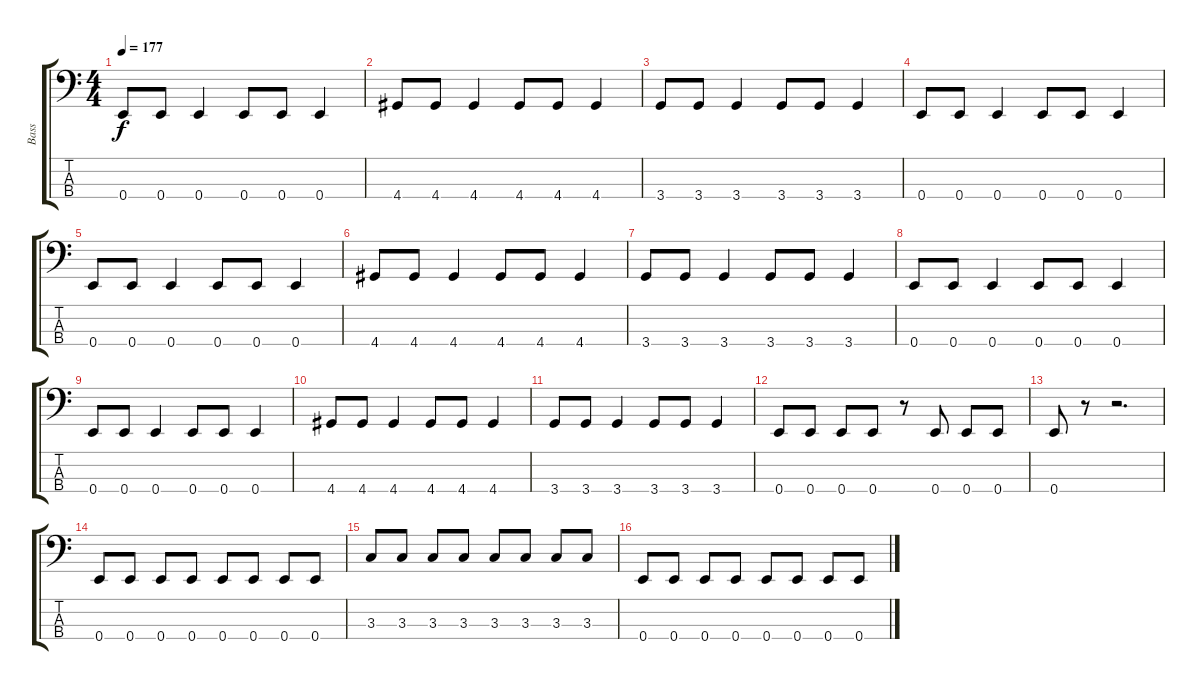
\track ("Bass" "Bass") {instrument electricbasspick}
\staff {score tabs}
\tuning (G2 D2 A1 E1) {hide}
\ts (4 4)
\tempo 177
\clef f4
\ks c
0.4.8{dy f} 0.4.8 0.4.4 0.4.8 0.4.8 0.4.4 |
4.4.8 4.4.8 4.4.4 4.4.8 4.4.8 4.4.4 |
3.4.8 3.4.8 3.4.4 3.4.8 3.4.8 3.4.4 |
0.4.8 0.4.8 0.4.4 0.4.8 0.4.8 0.4.4 |
0.4.8 0.4.8 0.4.4 0.4.8 0.4.8 0.4.4 |
4.4.8 4.4.8 4.4.4 4.4.8 4.4.8 4.4.4 |
3.4.8 3.4.8 3.4.4 3.4.8 3.4.8 3.4.4 |
0.4.8 0.4.8 0.4.4 0.4.8 0.4.8 0.4.4 |
0.4.8 0.4.8 0.4.4 0.4.8 0.4.8 0.4.4 |
4.4.8 4.4.8 4.4.4 4.4.8 4.4.8 4.4.4 |
3.4.8 3.4.8 3.4.4 3.4.8 3.4.8 3.4.4 |
0.4.8 0.4.8 0.4.8 0.4.8 r.8 0.4.8 0.4.8 0.4.8 |
0.4.8 r.8 r.2{d} |
0.4.8 0.4.8 0.4.8 0.4.8 0.4.8 0.4.8 0.4.8 0.4.8 |
3.3.8 3.3.8 3.3.8 3.3.8 3.3.8 3.3.8 3.3.8 3.3.8 |
0.4.8 0.4.8 0.4.8 0.4.8 0.4.8 0.4.8 0.4.8 0.4.8
